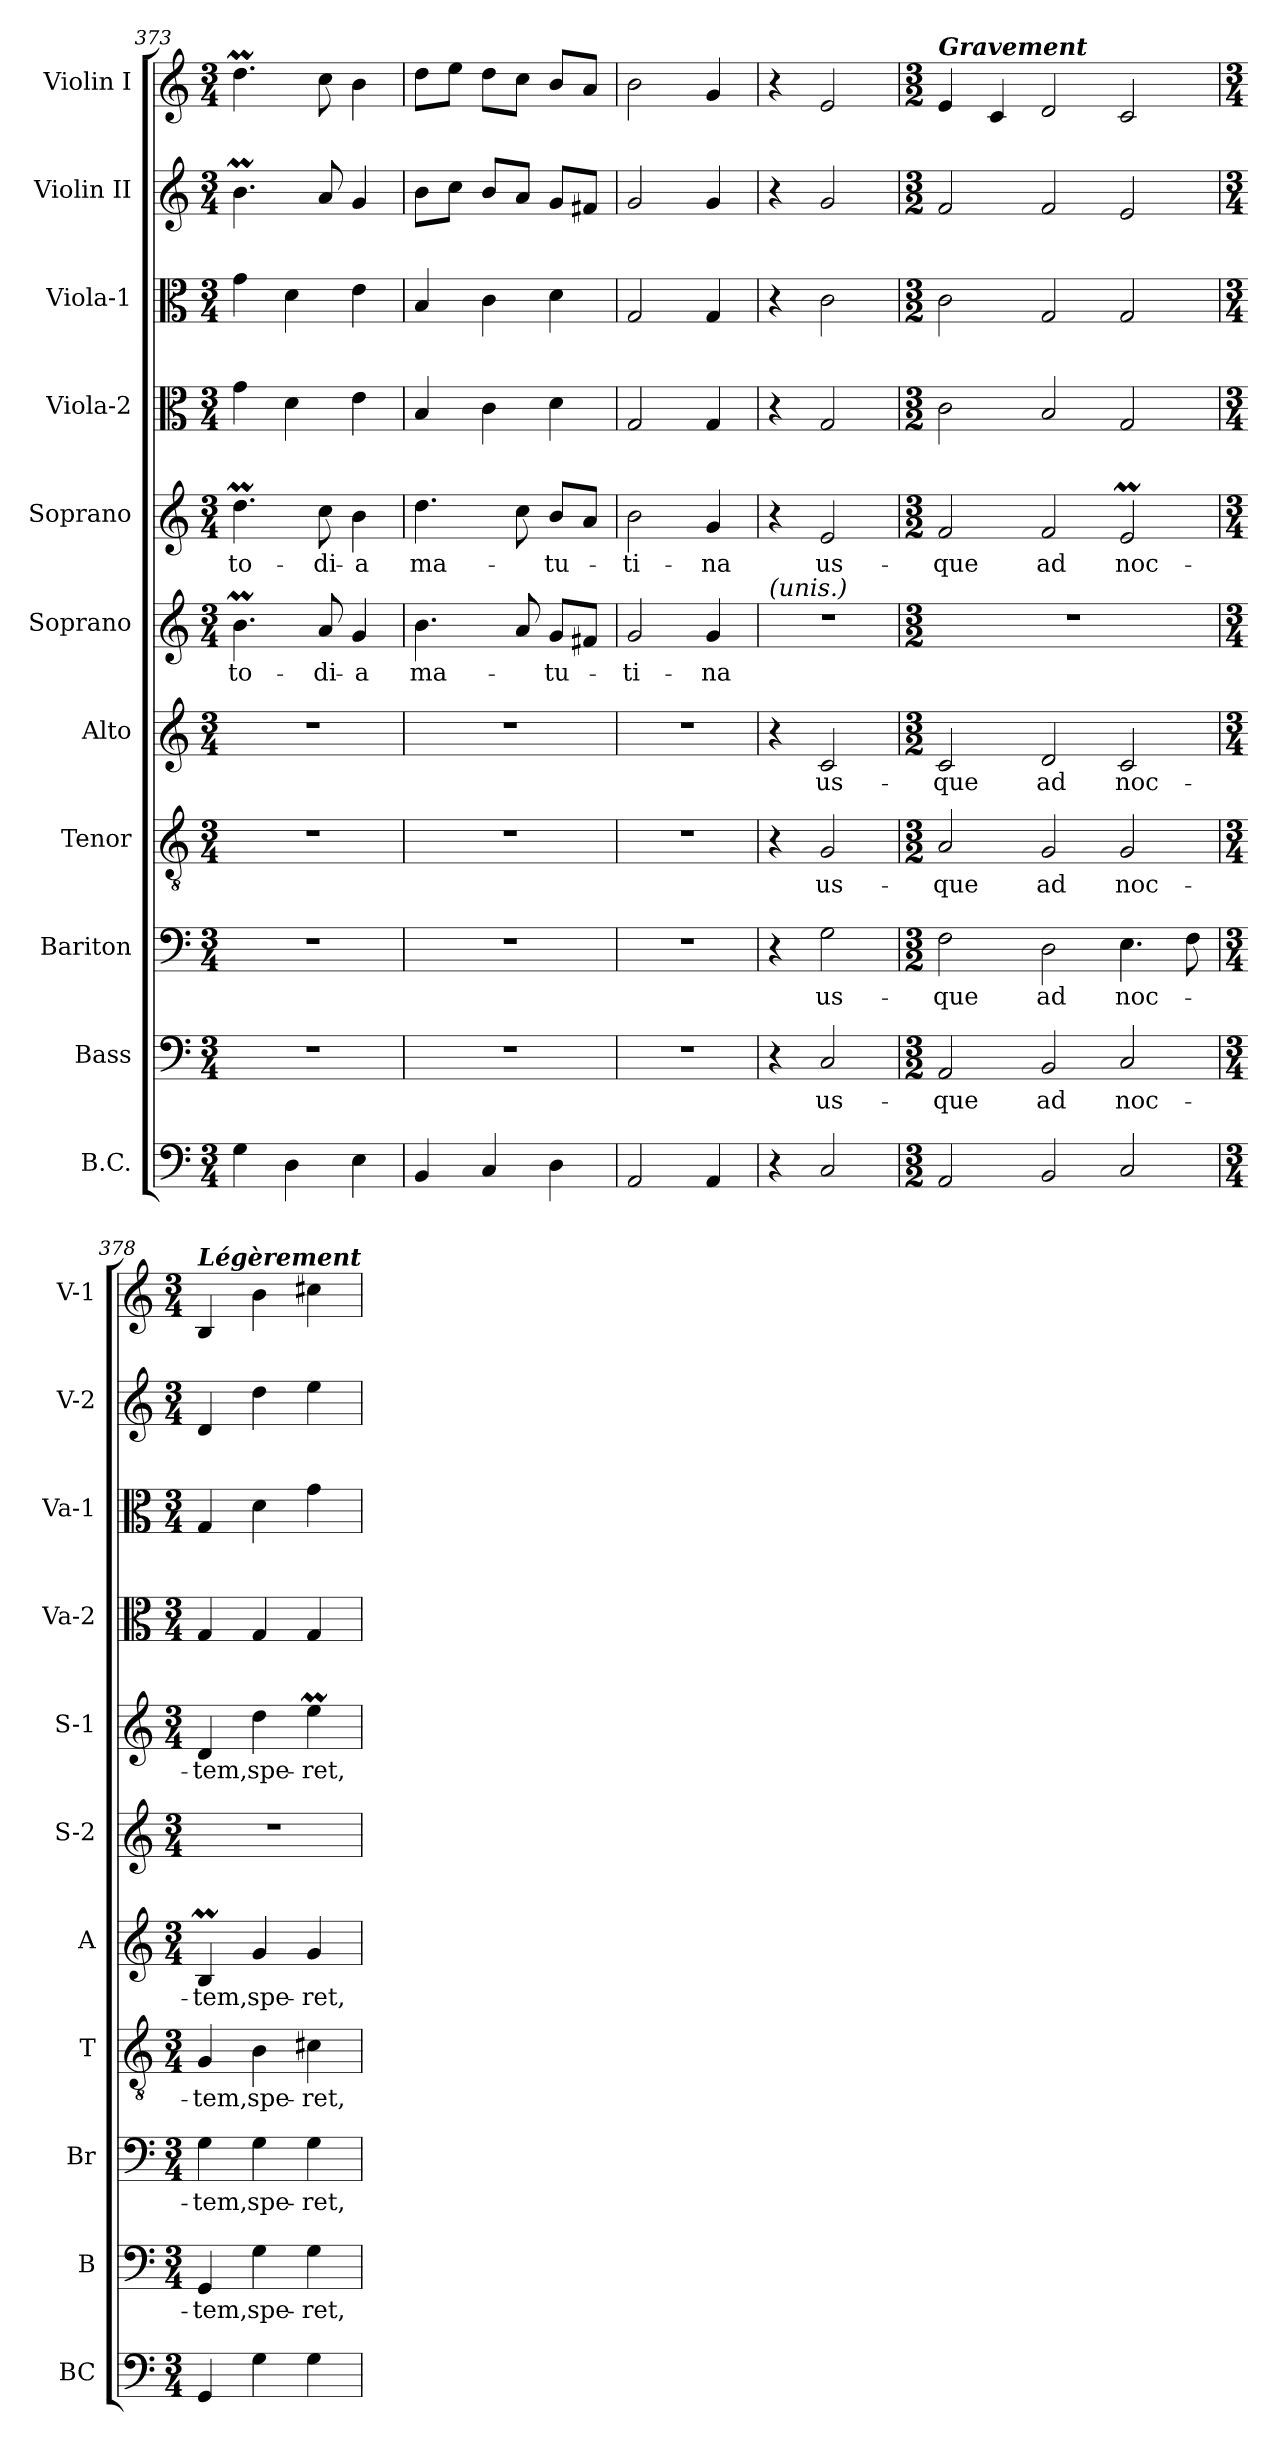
**kern	**kern	**text	**kern	**text	**kern	**text	**kern	**text	**kern	**text	**kern	**text	**kern	**kern	**kern	**kern
*part11	*part10	*part10	*part9	*part9	*part8	*part8	*part7	*part7	*part6	*part6	*part5	*part5	*part4	*part3	*part2	*part1
*staff11	*staff10	*staff10	*staff9	*staff9	*staff8	*staff8	*staff7	*staff7	*staff6	*staff6	*staff5	*staff5	*staff4	*staff3	*staff2	*staff1
*I"B.C.	*I"Bass	*	*I"Bariton	*	*I"Tenor	*	*I"Alto	*	*I"Soprano	*	*I"Soprano	*	*I"Viola-2	*I"Viola-1	*I"Violin II	*I"Violin I
*I'BC	*I'B	*	*I'Br	*	*I'T	*	*I'A	*	*I'S-2	*	*I'S-1	*	*I'Va-2	*I'Va-1	*I'V-2	*I'V-1
*clefF4	*clefF4	*	*clefF4	*	*clefGv2	*	*clefG2	*	*clefG2	*	*clefG2	*	*clefC3	*clefC3	*clefG2	*clefG2
*k[]	*k[]	*	*k[]	*	*k[]	*	*k[]	*	*k[]	*	*k[]	*	*k[]	*k[]	*k[]	*k[]
*C:	*C:	*	*C:	*	*C:	*	*C:	*	*C:	*	*C:	*	*C:	*C:	*C:	*C:
*M3/4	*M3/4	*	*M3/4	*	*M3/4	*	*M3/4	*	*M3/4	*	*M3/4	*	*M3/4	*M3/4	*M3/4	*M3/4
=373	=373	=373	=373	=373	=373	=373	=373	=373	=373	=373	=373	=373	=373	=373	=373	=373
!	!	!	!	!	!	!	!	!	!	!LO:LY:b	!	!LO:LY:b	!	!	!	!
4G\	2.r	.	2.r	.	2.r	.	2.r	.	4.bm\	-to-	4.ddM\	-to-	4g\	4g\	4.bm\	4.ddM\
4D\	.	.	.	.	.	.	.	.	.	.	.	.	4d\	4d\	.	.
!	!	!	!	!	!	!	!	!	!	!LO:LY:b	!	!LO:LY:b	!	!	!	!
.	.	.	.	.	.	.	.	.	8a/	-di-	8cc\	-di-	.	.	8a/	8cc\
!	!	!	!	!	!	!	!	!	!	!LO:LY:b	!	!LO:LY:b	!	!	!	!
4E\	.	.	.	.	.	.	.	.	4g/	-a	4b\	-a	4e\	4e\	4g/	4b\
=374	=374	=374	=374	=374	=374	=374	=374	=374	=374	=374	=374	=374	=374	=374	=374	=374
!	!	!	!	!	!	!	!	!	!	!LO:LY:b	!	!LO:LY:b	!	!	!	!
4BB/	2.r	.	2.r	.	2.r	.	2.r	.	4.b\	ma-	4.dd\	ma-	4B/	4B/	8b\L	8dd\L
.	.	.	.	.	.	.	.	.	.	.	.	.	.	.	8cc\J	8ee\J
4C/	.	.	.	.	.	.	.	.	.	.	.	.	4c\	4c\	8b/L	8dd\L
.	.	.	.	.	.	.	.	.	8a/	.	8cc\	.	.	.	8a/J	8cc\J
!	!	!	!	!	!	!	!	!	!	!LO:LY:b	!	!LO:LY:b	!	!	!	!
4D\	.	.	.	.	.	.	.	.	8g/L	-tu-	8b/L	-tu-	4d\	4d\	8g/L	8b/L
.	.	.	.	.	.	.	.	.	8f#X/J	.	8a/J	.	.	.	8f#X/J	8a/J
=375	=375	=375	=375	=375	=375	=375	=375	=375	=375	=375	=375	=375	=375	=375	=375	=375
!	!	!	!	!	!	!	!	!	!	!LO:LY:b	!	!LO:LY:b	!	!	!	!
2AA/	2.r	.	2.r	.	2.r	.	2.r	.	2g/	-ti-	2b\	-ti-	2G/	2G/	2g/	2b\
!	!	!	!	!	!	!	!	!	!	!LO:LY:b	!	!LO:LY:b	!	!	!	!
4AA/	.	.	.	.	.	.	.	.	4g/	-na	4g/	-na	4G/	4G/	4g/	4g/
!!LO:PB:g=z
=376	=376	=376	=376	=376	=376	=376	=376	=376	=376	=376	=376	=376	=376	=376	=376	=376
!	!	!	!	!	!	!	!	!	!LO:TX:a:i:t=(unis.)	!	!	!	!	!	!	!
4r	4r	.	4r	.	4r	.	4r	.	2.r	.	4r	.	4r	4r	4r	4r
!	!	!LO:LY:b	!	!LO:LY:b	!	!LO:LY:b	!	!LO:LY:b	!	!	!	!LO:LY:b	!	!	!	!
2C/	2C/	us-	2G\	us-	2G/	us-	2c/	us-	.	.	2e/	us-	2G/	2c\	2g/	2e/
=377	=377	=377	=377	=377	=377	=377	=377	=377	=377	=377	=377	=377	=377	=377	=377	=377
*M3/2	*M3/2	*	*M3/2	*	*M3/2	*	*M3/2	*	*M3/2	*	*M3/2	*	*M3/2	*M3/2	*M3/2	*M3/2
!	!	!	!	!	!	!	!	!	!	!	!	!	!	!	!	!LO:TX:a:Bi:t=Gravement
!	!	!LO:LY:b	!	!LO:LY:b	!	!LO:LY:b	!	!LO:LY:b	!	!	!	!LO:LY:b	!	!	!	!
2AA/	2AA/	-que	2F\	-que	2A/	-que	2c/	-que	1.r	.	2f/	-que	2c\	2c\	2f/	4e/
.	.	.	.	.	.	.	.	.	.	.	.	.	.	.	.	4c/
!	!	!LO:LY:b	!	!LO:LY:b	!	!LO:LY:b	!	!LO:LY:b	!	!	!	!LO:LY:b	!	!	!	!
2BB/	2BB/	ad	2D\	ad	2G/	ad	2d/	ad	.	.	2f/	ad	2B/	2G/	2f/	2d/
!	!	!LO:LY:b	!	!LO:LY:b	!	!LO:LY:b	!	!LO:LY:b	!	!	!	!LO:LY:b	!	!	!	!
2C/	2C/	noc-	4.E\	noc-	2G/	noc-	2c/	noc-	.	.	2em/	noc-	2G/	2G/	2e/	2c/
.	.	.	8F\	.	.	.	.	.	.	.	.	.	.	.	.	.
=378	=378	=378	=378	=378	=378	=378	=378	=378	=378	=378	=378	=378	=378	=378	=378	=378
*M3/4	*M3/4	*	*M3/4	*	*M3/4	*	*M3/4	*	*M3/4	*	*M3/4	*	*M3/4	*M3/4	*M3/4	*M3/4
!	!	!	!	!	!	!	!	!	!	!	!	!	!	!	!	!LO:TX:a:Bi:t=Légèrement
!	!	!LO:LY:b	!	!LO:LY:b	!	!LO:LY:b	!	!LO:LY:b	!	!	!	!LO:LY:b	!	!	!	!
4GG/	4GG/	-tem,	4G\	-tem,	4G/	-tem,	4Bm/	-tem,	2.r	.	4d/	-tem,	4G/	4G/	4d/	4B/
!	!	!LO:LY:b	!	!LO:LY:b	!	!LO:LY:b	!	!LO:LY:b	!	!	!	!LO:LY:b	!	!	!	!
4G\	4G\	spe-	4G\	spe-	4B\	spe-	4g/	spe-	.	.	4dd\	spe-	4G/	4d\	4dd\	4b\
!	!	!LO:LY:b	!	!LO:LY:b	!	!LO:LY:b	!	!LO:LY:b	!	!	!	!LO:LY:b	!	!	!	!
4G\	4G\	-ret,	4G\	-ret,	4c#X\	-ret,	4g/	-ret,	.	.	4eem\	-ret,	4G/	4g\	4ee\	4cc#X\
=	=	=	=	=	=	=	=	=	=	=	=	=	=	=	=	=
*-	*-	*-	*-	*-	*-	*-	*-	*-	*-	*-	*-	*-	*-	*-	*-	*-
